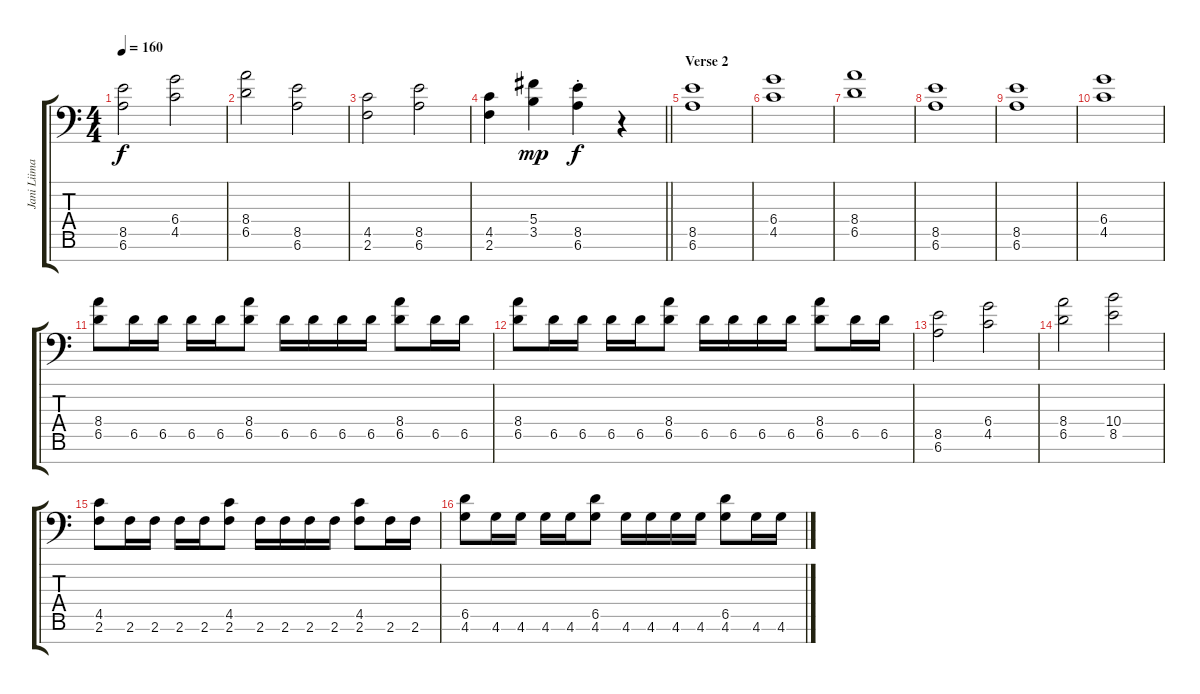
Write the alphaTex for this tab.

\track ("Jani Liimatainen" "Jani Liima") {instrument distortionguitar}
\staff {score tabs}
\tuning (Eb4 Bb3 Gb3 Db3 Ab2 Eb2 Bb1) {hide}
\ts (4 4)
\tempo 160
\clef f4
\ks c
(8.5 6.6).2{dy f} (6.4 4.5).2 |
(8.4 6.5).2 (8.5 6.6).2 |
(4.5 2.6).2 (8.5 6.6).2 |
\barLineRight lightlight
(4.5 2.6).4 (5.4 3.5).4{dy mp} (8.5{st} 6.6{st}).4{dy f} r.4 |
\section ("" "Verse 2")
(8.5 6.6).1 |
(6.4 4.5).1 |
(8.4 6.5).1 |
(8.5 6.6).1 |
(8.5 6.6).1 |
(6.4 4.5).1 |
(8.4 6.5).8 6.5.16 6.5.16 6.5.16 6.5.16 (8.4 6.5).8 6.5.16 6.5.16 6.5.16 6.5.16 (8.4 6.5).8 6.5.16 6.5.16 |
(8.4 6.5).8 6.5.16 6.5.16 6.5.16 6.5.16 (8.4 6.5).8 6.5.16 6.5.16 6.5.16 6.5.16 (8.4 6.5).8 6.5.16 6.5.16 |
(8.5 6.6).2 (6.4 4.5).2 |
(8.4 6.5).2 (10.4 8.5).2 |
(4.5 2.6).8 2.6.16 2.6.16 2.6.16 2.6.16 (4.5 2.6).8 2.6.16 2.6.16 2.6.16 2.6.16 (4.5 2.6).8 2.6.16 2.6.16 |
(6.5 4.6).8 4.6.16 4.6.16 4.6.16 4.6.16 (6.5 4.6).8 4.6.16 4.6.16 4.6.16 4.6.16 (6.5 4.6).8 4.6.16 4.6.16
